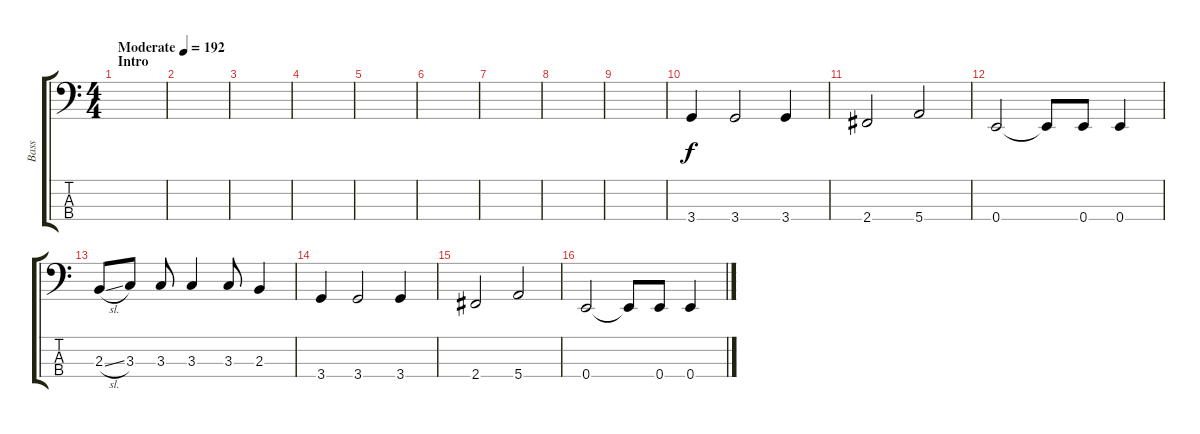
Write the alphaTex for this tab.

\track ("Bass" "Bass") {instrument electricbasspick}
\staff {score tabs}
\tuning (G2 D2 A1 E1) {hide}
\ts (4 4)
\section ("" "Intro")
\tempo (192 "Moderate")
\clef f4
\ks c
|
|
|
|
|
|
|
|
|
3.4.4 3.4.2 3.4.4 |
2.4.2 5.4.2 |
0.4.2 0.4{t}.8 0.4.8 0.4.4 |
2.3{sl}.8 3.3.8 3.3.8 3.3.4 3.3.8 2.3.4 |
3.4.4 3.4.2 3.4.4 |
2.4.2 5.4.2 |
0.4.2 0.4{t}.8 0.4.8 0.4.4
